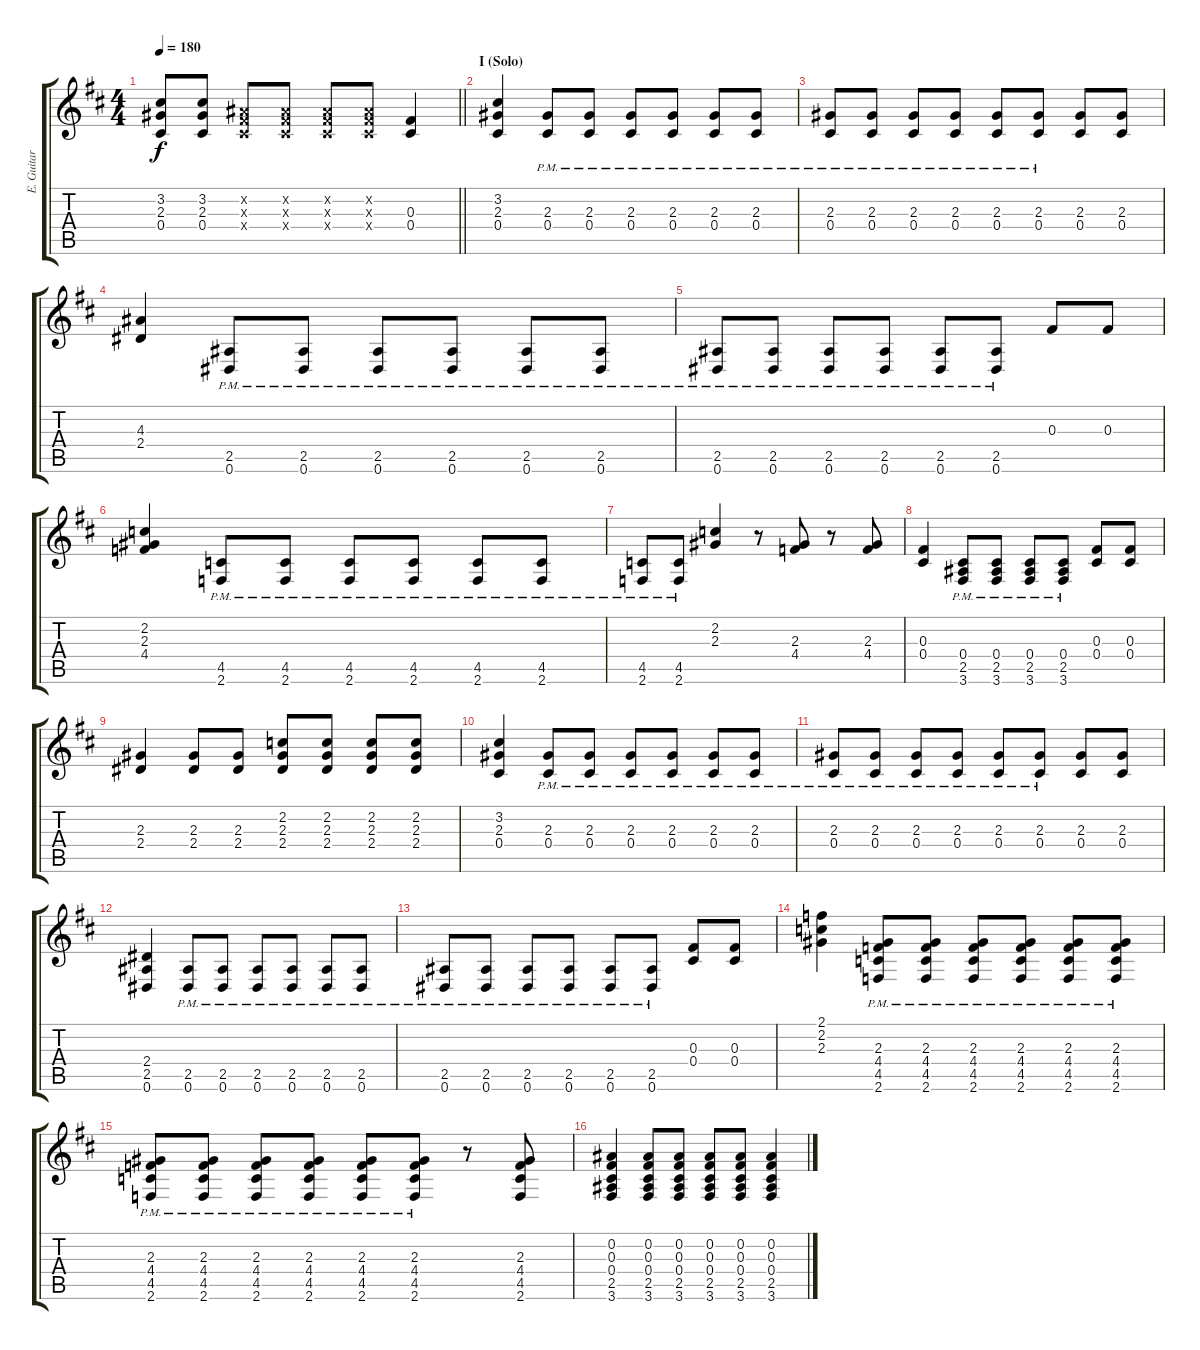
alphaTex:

\track ("E. Guitar I" "E. Guitar ") {instrument overdrivenguitar}
\staff {score tabs}
\tuning (Eb4 Bb3 Gb3 Db3 Ab2 Eb2) {hide}
\ts (4 4)
\tempo 180
\clef g2
\barLineRight lightlight
\ks d
(3.2 2.3 0.4).8{dy f} (3.2 2.3 0.4).8 (0.2{x} 0.3{x} 0.4{x}).8 (0.2{x} 0.3{x} 0.4{x}).8 (0.2{x} 0.3{x} 0.4{x}).8 (0.2{x} 0.3{x} 0.4{x}).8 (0.3 0.4).4 |
\section ("" "I (Solo)")
(3.2 2.3 0.4).4 (2.3{pm} 0.4{pm}).8 (2.3{pm} 0.4{pm}).8 (2.3{pm} 0.4{pm}).8 (2.3{pm} 0.4{pm}).8 (2.3{pm} 0.4{pm}).8 (2.3{pm} 0.4{pm}).8 |
(2.3{pm} 0.4{pm}).8 (2.3{pm} 0.4{pm}).8 (2.3{pm} 0.4{pm}).8 (2.3{pm} 0.4{pm}).8 (2.3{pm} 0.4{pm}).8 (2.3{pm} 0.4{pm}).8 (2.3 0.4).8 (2.3 0.4).8 |
(4.3 2.4).4 (2.5{pm} 0.6{pm}).8 (2.5{pm} 0.6{pm}).8 (2.5{pm} 0.6{pm}).8 (2.5{pm} 0.6{pm}).8 (2.5{pm} 0.6{pm}).8 (2.5{pm} 0.6{pm}).8 |
(2.5{pm} 0.6{pm}).8 (2.5{pm} 0.6{pm}).8 (2.5{pm} 0.6{pm}).8 (2.5{pm} 0.6{pm}).8 (2.5{pm} 0.6{pm}).8 (2.5{pm} 0.6{pm}).8 0.3.8 0.3.8 |
(2.2 2.3 4.4).4 (4.5{pm} 2.6{pm}).8 (4.5{pm} 2.6{pm}).8 (4.5{pm} 2.6{pm}).8 (4.5{pm} 2.6{pm}).8 (4.5{pm} 2.6{pm}).8 (4.5{pm} 2.6{pm}).8 |
(4.5{pm} 2.6{pm}).8 (4.5{pm} 2.6{pm}).8 (2.2 2.3).4 r.8 (2.3 4.4).8 r.8 (2.3 4.4).8 |
(0.3 0.4).4 (0.4{pm} 2.5{pm} 3.6{pm}).8 (0.4{pm} 2.5{pm} 3.6{pm}).8 (0.4{pm} 2.5{pm} 3.6{pm}).8 (0.4{pm} 2.5{pm} 3.6{pm}).8 (0.3 0.4).8 (0.3 0.4).8 |
(2.3 2.4).4 (2.3 2.4).8 (2.3 2.4).8 (2.2 2.3 2.4).8 (2.2 2.3 2.4).8 (2.2 2.3 2.4).8 (2.2 2.3 2.4).8 |
(3.2 2.3 0.4).4 (2.3{pm} 0.4{pm}).8 (2.3{pm} 0.4{pm}).8 (2.3{pm} 0.4{pm}).8 (2.3{pm} 0.4{pm}).8 (2.3{pm} 0.4{pm}).8 (2.3{pm} 0.4{pm}).8 |
(2.3{pm} 0.4{pm}).8 (2.3{pm} 0.4{pm}).8 (2.3{pm} 0.4{pm}).8 (2.3{pm} 0.4{pm}).8 (2.3{pm} 0.4{pm}).8 (2.3{pm} 0.4{pm}).8 (2.3 0.4).8 (2.3 0.4).8 |
(2.4 2.5 0.6).4 (2.5{pm} 0.6{pm}).8 (2.5{pm} 0.6{pm}).8 (2.5{pm} 0.6{pm}).8 (2.5{pm} 0.6{pm}).8 (2.5{pm} 0.6{pm}).8 (2.5{pm} 0.6{pm}).8 |
(2.5{pm} 0.6{pm}).8 (2.5{pm} 0.6{pm}).8 (2.5{pm} 0.6{pm}).8 (2.5{pm} 0.6{pm}).8 (2.5{pm} 0.6{pm}).8 (2.5{pm} 0.6{pm}).8 (0.3 0.4).8 (0.3 0.4).8 |
(2.1 2.2 2.3).4 (2.3{pm} 4.4{pm} 4.5{pm} 2.6{pm}).8 (2.3{pm} 4.4{pm} 4.5{pm} 2.6{pm}).8 (2.3{pm} 4.4{pm} 4.5{pm} 2.6{pm}).8 (2.3{pm} 4.4{pm} 4.5{pm} 2.6{pm}).8 (2.3{pm} 4.4{pm} 4.5{pm} 2.6{pm}).8 (2.3{pm} 4.4{pm} 4.5{pm} 2.6{pm}).8 |
(2.3{pm} 4.4{pm} 4.5{pm} 2.6{pm}).8 (2.3{pm} 4.4{pm} 4.5{pm} 2.6{pm}).8 (2.3{pm} 4.4{pm} 4.5{pm} 2.6{pm}).8 (2.3{pm} 4.4{pm} 4.5{pm} 2.6{pm}).8 (2.3{pm} 4.4{pm} 4.5{pm} 2.6{pm}).8 (2.3{pm} 4.4{pm} 4.5{pm} 2.6{pm}).8 r.8 (2.3 4.4 4.5 2.6).8 |
(0.2 0.3 0.4 2.5 3.6).4 (0.2 0.3 0.4 2.5 3.6).8 (0.2 0.3 0.4 2.5 3.6).8 (0.2 0.3 0.4 2.5 3.6).8 (0.2 0.3 0.4 2.5 3.6).8 (0.2 0.3 0.4 2.5 3.6).4
